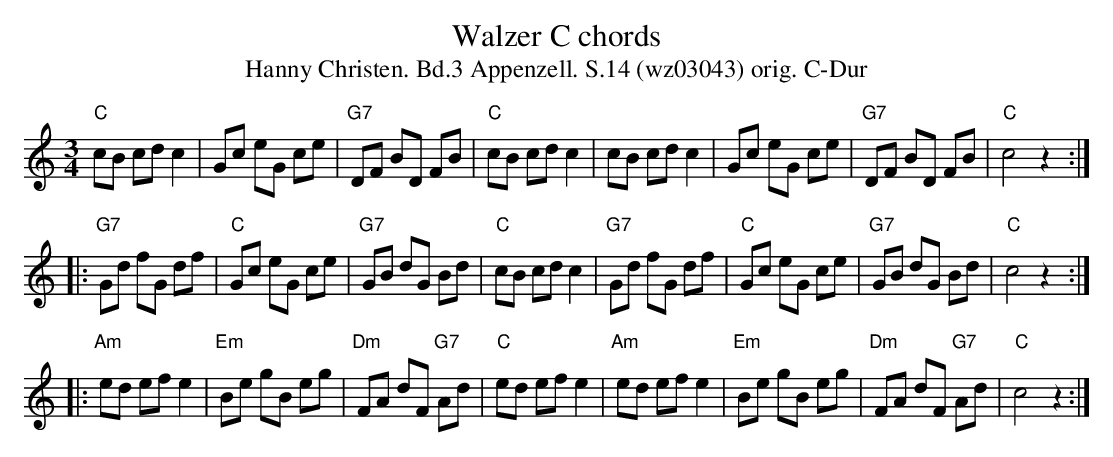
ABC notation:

X:1
T:Walzer C chords
T:Hanny Christen. Bd.3 Appenzell. S.14 (wz03043) orig. C-Dur
M:3/4
L:1/8
K:C %%MIDI gchordon
"C"cB  cd c2 | Gc eG ce | "G7"DF BD FB | "C"cB cd c2 | cB cd c2 | Gc eG ce | "G7"DF BD FB | "C"c4 z2 :|:
"G7"Gd fG df | "C"Gc eG ce | "G7"GB dG Bd | "C"cB cd c2 | "G7"Gd fG df | "C"Gc eG ce | "G7"GB dG Bd | "C"c4 z2 :|:
"Am"ed ef e2 | "Em"Be gB eg | "Dm"FA dF "G7"Ad | "C"ed ef e2 | "Am"ed ef e2 | "Em"Be gB eg | "Dm"FA dF "G7"Ad | "C"c4 z2 :|
